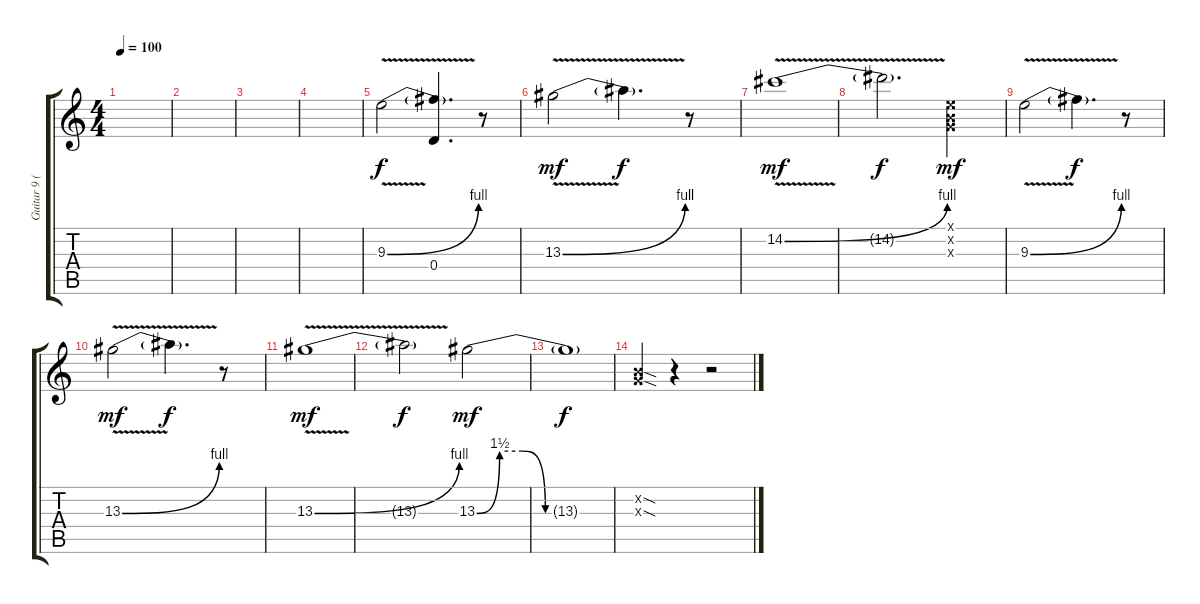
\track ("Guitar 9 (Dist)" "Guitar 9 (") {instrument distortionguitar}
\staff {score tabs}
\tuning (E4 B3 G3 D3 A2 E2) {hide}
\ts (4 4)
\tempo 100
\clef g2
\ks c
|
|
|
|
9.3{be (bend 0 0 60 4) v}.2 (9.3{t} 0.4).4{d dy f} r.8 |
13.3{be (bend 0 0 60 4) v}.2{dy mf} 13.3{t}.4{d dy f} r.8 |
14.2{be (bend 0 0 60 4) v}.1{dy mf} |
14.2{t}.2{d dy f} (0.1{x} 0.2{x} 0.3{x}).4{dy mf} |
9.3{be (bend 0 0 60 4) v}.2 9.3{t}.4{d dy f} r.8 |
13.3{be (bend 0 0 60 4) v}.2{dy mf} 13.3{t}.4{d dy f} r.8 |
13.3{be (bend 0 0 60 4) v}.1{dy mf} |
13.3{t}.2{dy f} 13.3{be (custom 0 0 10 6 20 6 30 0 60 0)}.2{dy mf} |
13.3{t}.1{dy f} |
(0.2{sod x} 0.3{sod x}).4 r.4 r.2
